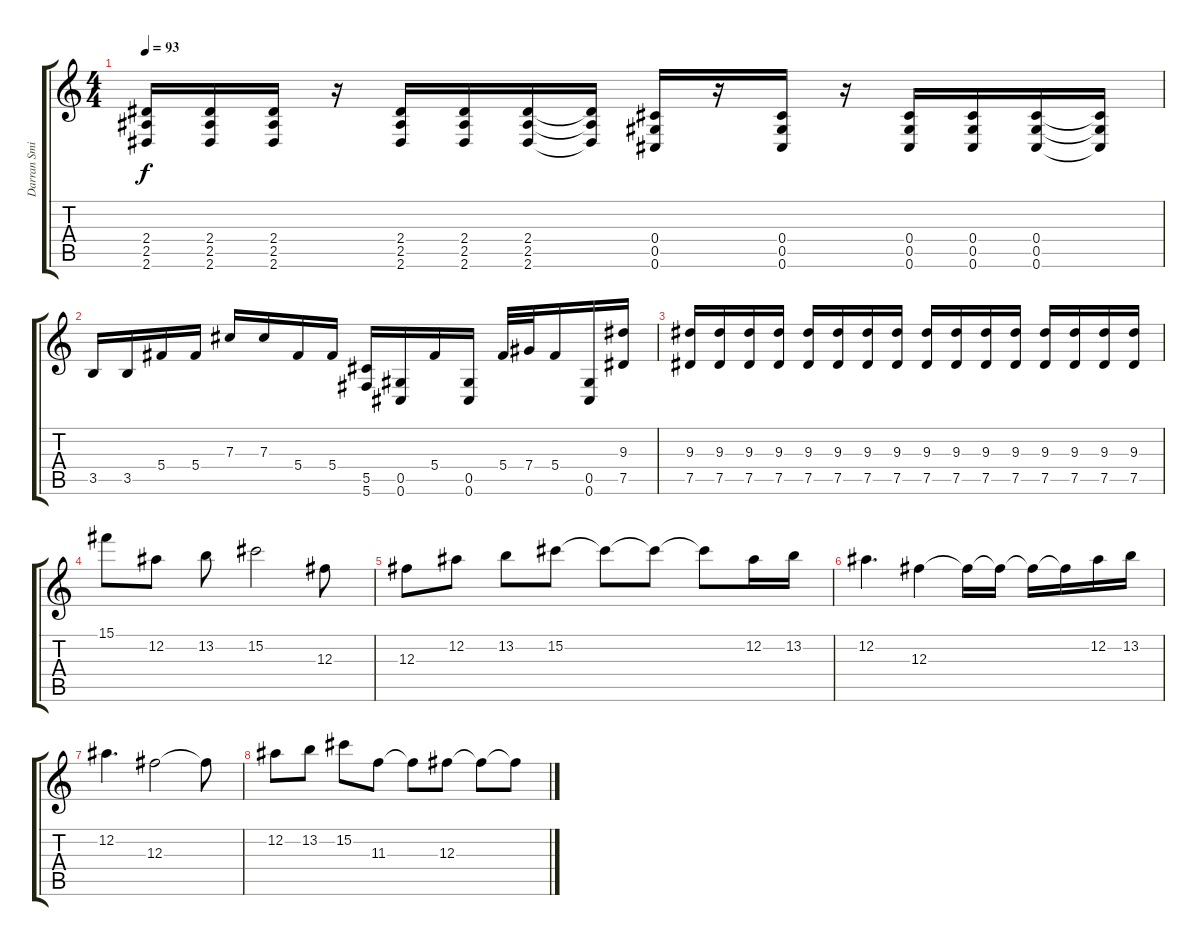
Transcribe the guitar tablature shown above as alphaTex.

\track ("Darran Smith" "Darran Smi") {instrument distortionguitar}
\staff {score tabs}
\tuning (Eb4 Bb3 Gb3 Db3 Ab2 Db2) {hide}
\ts (4 4)
\tempo 93
\clef g2
\ks c
(2.4{t} 2.5{t} 2.6{t}).16{dy f} (2.4 2.5 2.6).16 (2.4 2.5 2.6).16 r.16 (2.4 2.5 2.6).16 (2.4 2.5 2.6).16 (2.4 2.5 2.6).16 (2.4{t} 2.5{t} 2.6{t}).16 (0.4 0.5 0.6).16 r.16 (0.4 0.5 0.6).16 r.16 (0.4 0.5 0.6).16 (0.4 0.5 0.6).16 (0.4 0.5 0.6).16 (0.4{t} 0.5{t} 0.6{t}).16 |
3.5.16 3.5.16 5.4.16 5.4.16 7.3.16 7.3.16 5.4.16 5.4.16 (5.5 5.6).16 (0.5 0.6).16 5.4.16 (0.5 0.6).16 5.4.32 7.4.32 5.4.16 (0.5 0.6).16 (9.3 7.5).16 |
(9.3 7.5).16 (9.3 7.5).16 (9.3 7.5).16 (9.3 7.5).16 (9.3 7.5).16 (9.3 7.5).16 (9.3 7.5).16 (9.3 7.5).16 (9.3 7.5).16 (9.3 7.5).16 (9.3 7.5).16 (9.3 7.5).16 (9.3 7.5).16 (9.3 7.5).16 (9.3 7.5).16 (9.3 7.5).16 |
15.1.8 12.2.8 13.2.8 15.2.2 12.3.8 |
12.3.8 12.2.8 13.2.8 15.2.8 15.2{t}.8 15.2{t}.8 15.2{t}.8 12.2.16 13.2.16 |
12.2.4{d} 12.3.4 12.3{t}.16 12.3{t}.16 12.3{t}.16 12.3{t}.16 12.2.16 13.2.16 |
12.2.4{d} 12.3.2 12.3{t}.8 |
12.2.8 13.2.8 15.2.8 11.3.8 11.3{t}.8 12.3.8 12.3{t}.8 12.3{t}.8
